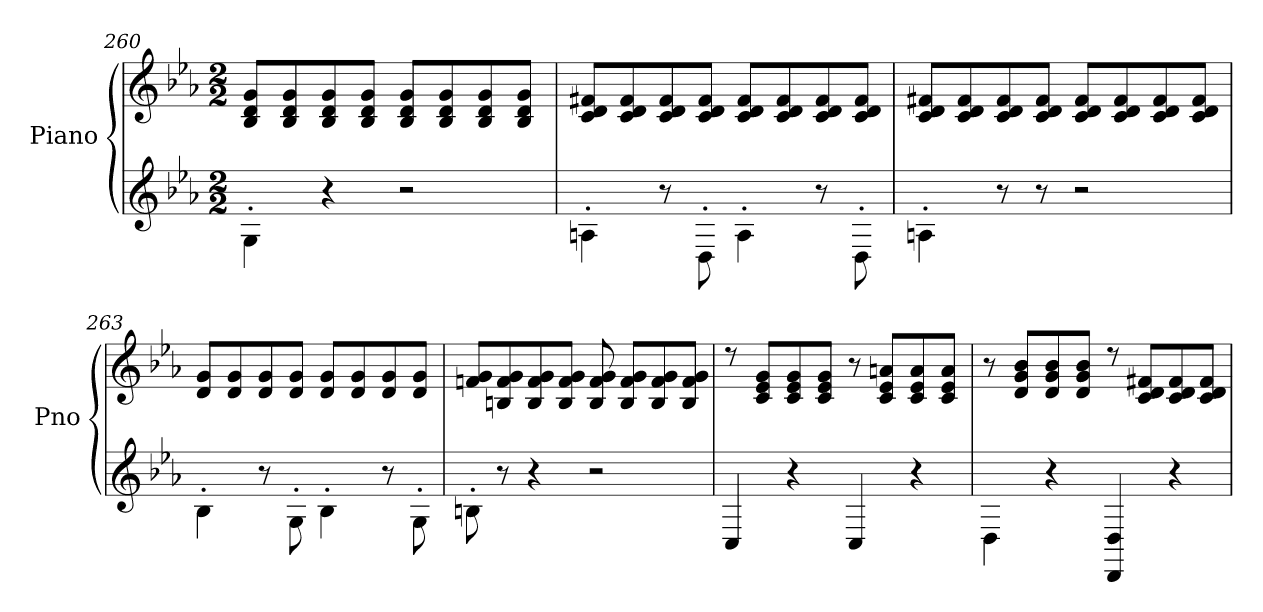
**kern	**kern
*part1	*part1
*staff2	*staff1
*I"Piano	*
*I'Pno	*
*clefG2	*clefG2
*k[b-e-a-]	*k[b-e-a-]
*M2/2	*M2/2
=260	=260
4G'\	8B-/ 8d/ 8g/L
.	8B-/ 8d/ 8g/
4r	8B-/ 8d/ 8g/
.	8B-/ 8d/ 8g/J
2r	8B-/ 8d/ 8g/L
.	8B-/ 8d/ 8g/
.	8B-/ 8d/ 8g/
.	8B-/ 8d/ 8g/J
!!LO:LB:g=z
=261	=261
4An'\	8c/ 8d/ 8f#X/L
.	8c/ 8d/ 8f#/
8r	8c/ 8d/ 8f#/
8D'\	8c/ 8d/ 8f#/J
4A'\	8c/ 8d/ 8f#/L
.	8c/ 8d/ 8f#/
8r	8c/ 8d/ 8f#/
8D'\	8c/ 8d/ 8f#/J
!!LO:LB:g=z
=262	=262
4An'\	8c/ 8d/ 8f#X/L
.	8c/ 8d/ 8f#/
8r	8c/ 8d/ 8f#/
8r	8c/ 8d/ 8f#/J
2r	8c/ 8d/ 8f#/L
.	8c/ 8d/ 8f#/
.	8c/ 8d/ 8f#/
.	8c/ 8d/ 8f#/J
=263	=263
4B-'\	8d/ 8g/L
.	8d/ 8g/
8r	8d/ 8g/
8G'\	8d/ 8g/J
4B-'\	8d/ 8g/L
.	8d/ 8g/
8r	8d/ 8g/
8G'\	8d/ 8g/J
=264	=264
8Bn'\	8fn/ 8g/L
8r	8Bn/ 8f/ 8g/
4r	8B/ 8f/ 8g/
.	8B/ 8f/ 8g/J
2r	8B/ 8f/ 8g/
.	8B/ 8f/ 8g/L
.	8B/ 8f/ 8g/
.	8B/ 8f/ 8g/J
!!LO:LB:g=z
=265	=265
4C/	8rdd
.	8c/ 8e-/ 8g/L
4r	8c/ 8e-/ 8g/
.	8c/ 8e-/ 8g/J
4C/	8r
.	8c/ 8e-/ 8an/L
4r	8c/ 8e-/ 8a/
.	8c/ 8e-/ 8a/J
=266	=266
4D\	8r
.	8d/ 8g/ 8b-/L
4r	8d/ 8g/ 8b-/
.	8d/ 8g/ 8b-/J
4DD/ 4D/	8rdd
.	8c/ 8d/ 8f#X/L
4r	8c/ 8d/ 8f#/
.	8c/ 8d/ 8f#/J
=	=
*-	*-
